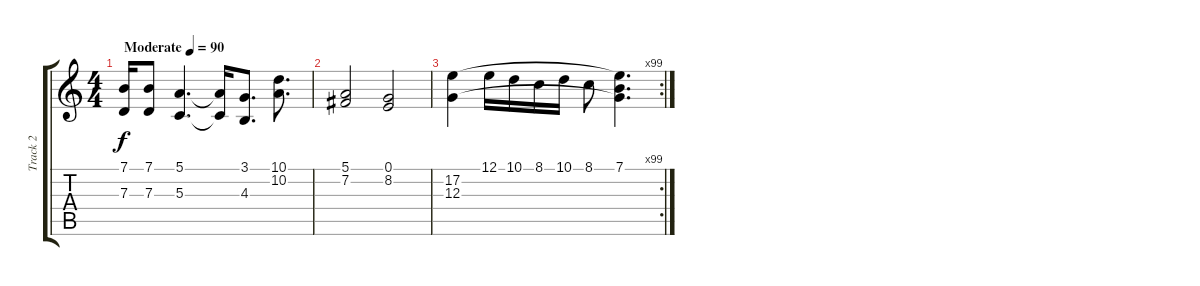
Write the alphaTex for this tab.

\track ("Track 2" "Track 2") {instrument reedorgan}
\staff {score tabs}
\tuning (E4 B3 G3 D3 A2 E2) {hide}
\ts (4 4)
\tempo (90 "Moderate")
\clef g2
\ks c
(7.1 7.3).16{dy f instrument reedorgan} (7.1 7.3).8 (5.1 5.3).4{d} (5.1{t} 5.3{t}).16 (3.1 4.3).8{d} (10.1 10.2).8{d} |
(5.1 7.2).2 (0.1 8.2).2 |
\rc 99
(17.2 12.3).4 12.1.16 10.1.16 8.1.16 10.1.16 8.1.8 (7.1 17.2{t} 12.3{t}).4{d}
